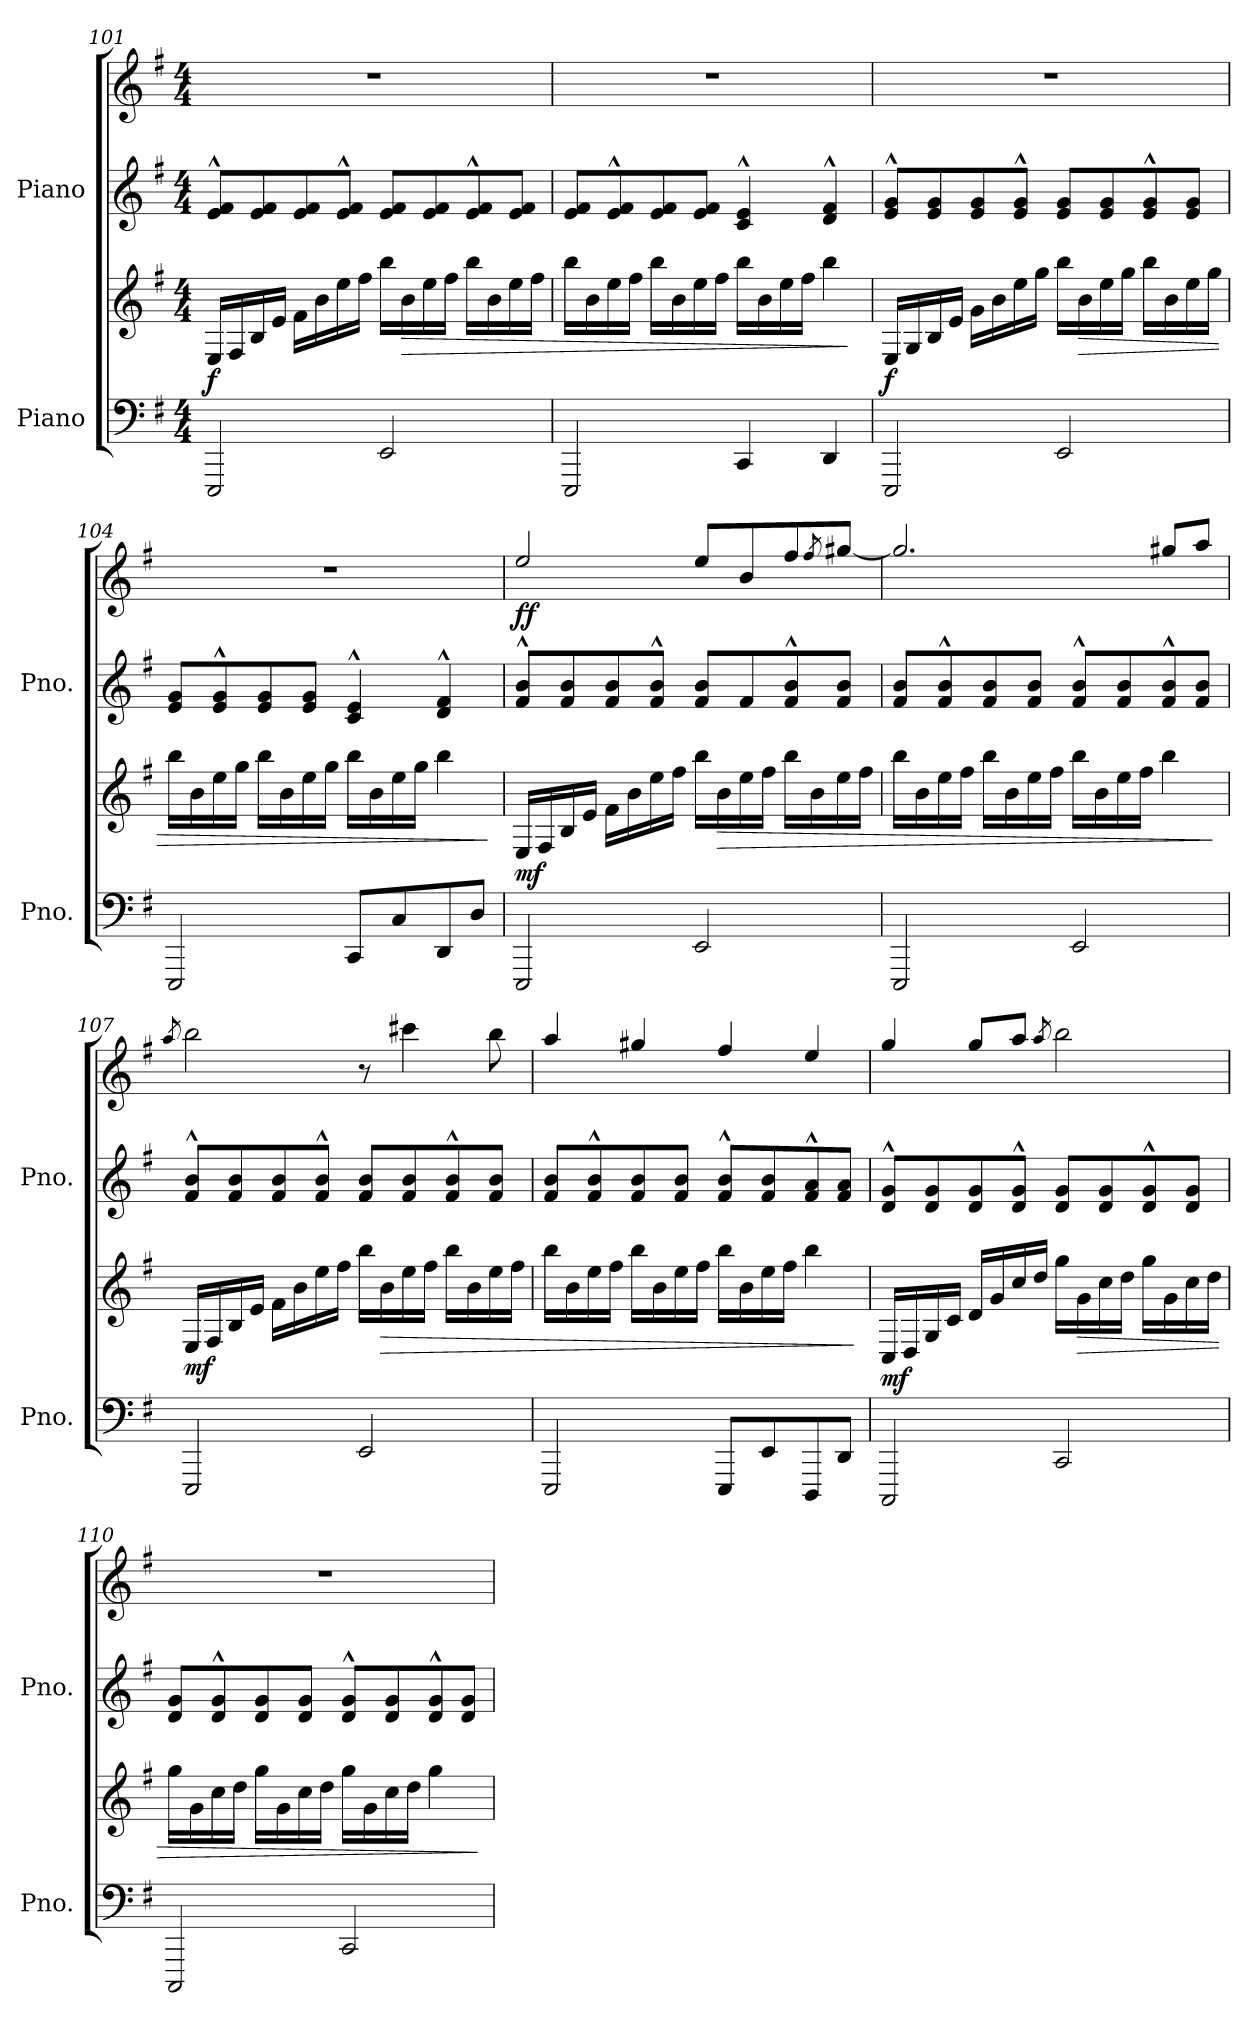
**kern	**kern	**dynam	**kern	**kern	**dynam
*part2	*part2	*part2	*part1	*part1	*part1
*staff4	*staff3	*staff3/4	*staff2	*staff1	*staff1/2
*I"Piano	*	*	*I"Piano	*	*
*I'Pno.	*	*	*I'Pno.	*	*
!!LO:LB:g=z
*clefF4	*clefG2	*	*clefG2	*clefG2	*
*k[f#]	*k[f#]	*	*k[f#]	*k[f#]	*
*M4/4	*M4/4	*	*M4/4	*M4/4	*
=101	=101	=101	=101	=101	=101
!	!	!LO:DY:b	!	!	!
2EEE/	16E/LL	f	8e/^^ 8f#/^^L	1r	.
.	16F#/	.	.	.	.
.	16B/	.	8e/ 8f#/	.	.
.	16e/JJ	.	.	.	.
.	16f#\LL	.	8e/ 8f#/	.	.
.	16b\	.	.	.	.
.	16ee\	.	8e/^^ 8f#/^^J	.	.
.	16ff#\JJ	.	.	.	.
2EE/	16bb\LL	.	8e/ 8f#/L	.	.
!	!	!LO:HP:b	!	!	!
.	16b!\	>	.	.	.
.	16ee!\	.	8e/ 8f#/	.	.
.	16ff#!\JJ	.	.	.	.
.	16bb!\LL	.	8e/^^ 8f#/^^	.	.
.	16b!\	.	.	.	.
.	16ee!\	.	8e/ 8f#/J	.	.
.	16ff#!\JJ	.	.	.	.
=102	=102	=102	=102	=102	=102
2EEE/	16bb!\LL	.	8e/ 8f#/L	1r	.
.	16b!\	.	.	.	.
.	16ee!\	.	8e/^^ 8f#/^^	.	.
.	16ff#!\JJ	.	.	.	.
.	16bb!\LL	.	8e/ 8f#/	.	.
.	16b!\	.	.	.	.
.	16ee!\	.	8e/ 8f#/J	.	.
.	16ff#!\JJ	.	.	.	.
4CC/	16bb!\LL	.	4c/^^ 4e/^^	.	.
.	16b!\	.	.	.	.
.	16ee!\	.	.	.	.
.	16ff#!\JJ	.	.	.	.
4DD/	4bb!\	.	4d/^^ 4f#/^^	.	.
.	.	]	.	.	.
!!LO:PB:g=z
=103	=103	=103	=103	=103	=103
!	!	!LO:DY:b	!	!	!
2EEE/	16E/LL	f	8e/^^ 8g/^^L	1r	.
.	16G/	.	.	.	.
.	16B/	.	8e/ 8g/	.	.
.	16e/JJ	.	.	.	.
.	16g\LL	.	8e/ 8g/	.	.
.	16b\	.	.	.	.
.	16ee\	.	8e/^^ 8g/^^J	.	.
.	16gg\JJ	.	.	.	.
2EE/	16bb\LL	.	8e/ 8g/L	.	.
!	!	!LO:HP:b	!	!	!
.	16b!\	>	.	.	.
.	16ee!\	.	8e/ 8g/	.	.
.	16gg!\JJ	.	.	.	.
.	16bb!\LL	.	8e/^^ 8g/^^	.	.
.	16b!\	.	.	.	.
.	16ee!\	.	8e/ 8g/J	.	.
.	16gg!\JJ	.	.	.	.
=104	=104	=104	=104	=104	=104
2EEE/	16bb!\LL	.	8e/ 8g/L	1r	.
.	16b!\	.	.	.	.
.	16ee!\	.	8e/^^ 8g/^^	.	.
.	16gg!\JJ	.	.	.	.
.	16bb!\LL	.	8e/ 8g/	.	.
.	16b!\	.	.	.	.
.	16ee!\	.	8e/ 8g/J	.	.
.	16gg!\JJ	.	.	.	.
8CC/L	16bb!\LL	.	4c/^^ 4e/^^	.	.
.	16b!\	.	.	.	.
8C/	16ee!\	.	.	.	.
.	16gg!\JJ	.	.	.	.
8DD/	4bb!\	.	4d/^^ 4f#/^^	.	.
8D/J	.	.	.	.	.
.	.	]	.	.	.
!!LO:LB:g=z
=105	=105	=105	=105	=105	=105
!	!	!LO:DY:b	!	!	!LO:DY:b
2EEE/	16E/LL	mf	8f#/^^ 8b/^^L	2ee/	ff
.	16F#/	.	.	.	.
.	16B/	.	8f#/ 8b/	.	.
.	16e/JJ	.	.	.	.
.	16f#\LL	.	8f#/ 8b/	.	.
.	16b\	.	.	.	.
.	16ee\	.	8f#/^^ 8b/^^J	.	.
.	16ff#\JJ	.	.	.	.
2EE/	16bb\LL	.	8f#/ 8b/L	8ee/L	.
!	!	!LO:HP:b	!	!	!
.	16b!\	>	.	.	.
.	16ee!\	.	8f#/	8b/	.
.	16ff#!\JJ	.	.	.	.
.	16bb!\LL	.	8f#/^^ 8b/^^	8ff#/	.
.	16b!\	.	.	.	.
.	.	.	.	8qff#/	.
.	16ee!\	.	8f#/ 8b/J	[8gg#X/J	.
.	16ff#!\JJ	.	.	.	.
=106	=106	=106	=106	=106	=106
2EEE/	16bb!\LL	.	8f#/ 8b/L	2.gg#/]	.
.	16b!\	.	.	.	.
.	16ee!\	.	8f#/^^ 8b/^^	.	.
.	16ff#!\JJ	.	.	.	.
.	16bb!\LL	.	8f#/ 8b/	.	.
.	16b!\	.	.	.	.
.	16ee!\	.	8f#/ 8b/J	.	.
.	16ff#!\JJ	.	.	.	.
2EE/	16bb!\LL	.	8f#/^^ 8b/^^L	.	.
.	16b!\	.	.	.	.
.	16ee!\	.	8f#/ 8b/	.	.
.	16ff#!\JJ	.	.	.	.
.	4bb!\	.	8f#/^^ 8b/^^	8gg#X/L	.
.	.	.	8f#/ 8b/J	8aa/J	.
.	.	]	.	.	.
!!LO:LB:g=z
=107	=107	=107	=107	=107	=107
.	.	.	.	8qaa/	.
!	!	!LO:DY:b	!	!	!
2EEE/	16E/LL	mf	8f#/^^ 8b/^^L	2bb\	.
.	16F#/	.	.	.	.
.	16B/	.	8f#/ 8b/	.	.
.	16e/JJ	.	.	.	.
.	16f#\LL	.	8f#/ 8b/	.	.
.	16b\	.	.	.	.
.	16ee\	.	8f#/^^ 8b/^^J	.	.
.	16ff#\JJ	.	.	.	.
2EE/	16bb\LL	.	8f#/ 8b/L	8r	.
!	!	!LO:HP:b	!	!	!
.	16b!\	>	.	.	.
.	16ee!\	.	8f#/ 8b/	4ccc#X\	.
.	16ff#!\JJ	.	.	.	.
.	16bb!\LL	.	8f#/^^ 8b/^^	.	.
.	16b!\	.	.	.	.
.	16ee!\	.	8f#/ 8b/J	8bb\	.
.	16ff#!\JJ	.	.	.	.
=108	=108	=108	=108	=108	=108
2EEE/	16bb!\LL	.	8f#/ 8b/L	4aa/	.
.	16b!\	.	.	.	.
.	16ee!\	.	8f#/^^ 8b/^^	.	.
.	16ff#!\JJ	.	.	.	.
.	16bb!\LL	.	8f#/ 8b/	4gg#X/	.
.	16b!\	.	.	.	.
.	16ee!\	.	8f#/ 8b/J	.	.
.	16ff#!\JJ	.	.	.	.
8EEE/L	16bb!\LL	.	8f#/^^ 8b/^^L	4ff#/	.
.	16b!\	.	.	.	.
8EE/	16ee!\	.	8f#/ 8b/	.	.
.	16ff#!\JJ	.	.	.	.
8DDD/	4bb!\	.	8f#/^^ 8a/^^	4ee/	.
8DD/J	.	.	8f#/ 8a/J	.	.
.	.	]	.	.	.
!!LO:PB:g=z
=109	=109	=109	=109	=109	=109
!	!	!LO:DY:b	!	!	!
2CCC/	16C/LL	mf	8d/^^ 8g/^^L	4gg/	.
.	16D/	.	.	.	.
.	16G/	.	8d/ 8g/	.	.
.	16c/JJ	.	.	.	.
.	16d/LL	.	8d/ 8g/	8gg/L	.
.	16g/	.	.	.	.
.	16cc/	.	8d/^^ 8g/^^J	8aa/J	.
.	16dd/JJ	.	.	.	.
.	.	.	.	8qaa/	.
2CC/	16gg\LL	.	8d/ 8g/L	2bb\	.
!	!	!LO:HP:b	!	!	!
.	16g!\	>	.	.	.
.	16cc!\	.	8d/ 8g/	.	.
.	16dd!\JJ	.	.	.	.
.	16gg!\LL	.	8d/^^ 8g/^^	.	.
.	16g!\	.	.	.	.
.	16cc!\	.	8d/ 8g/J	.	.
.	16dd!\JJ	.	.	.	.
=110	=110	=110	=110	=110	=110
2CCC/	16gg!\LL	.	8d/ 8g/L	1r	.
.	16g!\	.	.	.	.
.	16cc!\	.	8d/^^ 8g/^^	.	.
.	16dd!\JJ	.	.	.	.
.	16gg!\LL	.	8d/ 8g/	.	.
.	16g!\	.	.	.	.
.	16cc!\	.	8d/ 8g/J	.	.
.	16dd!\JJ	.	.	.	.
2CC/	16gg!\LL	.	8d/^^ 8g/^^L	.	.
.	16g!\	.	.	.	.
.	16cc!\	.	8d/ 8g/	.	.
.	16dd!\JJ	.	.	.	.
.	4gg!\	.	8d/^^ 8g/^^	.	.
.	.	.	8d/ 8g/J	.	.
.	.	]	.	.	.
=	=	=	=	=	=
*-	*-	*-	*-	*-	*-
